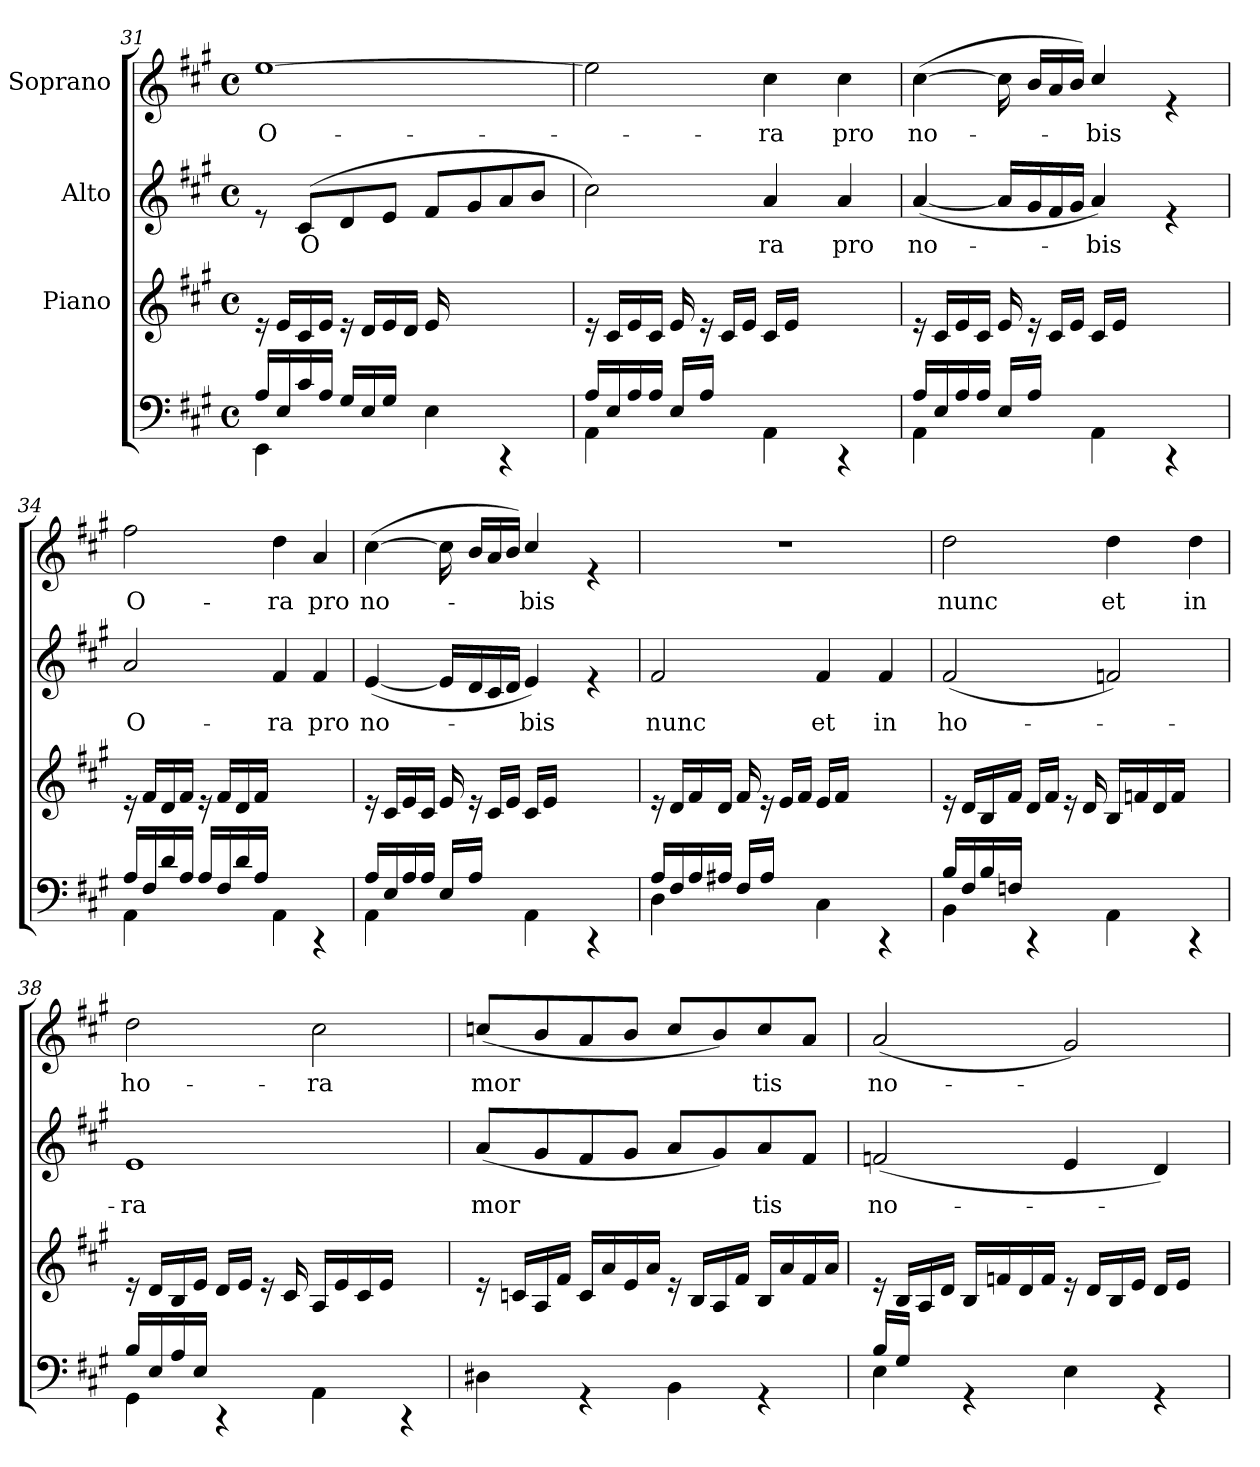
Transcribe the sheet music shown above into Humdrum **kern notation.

**kern	**kern	**kern	**text	**kern	**text
*part4	*part3	*part2	*part2	*part1	*part1
*staff4	*staff3	*staff2	*staff2	*staff1	*staff1
*	*I"Piano	*I"Alto	*	*I"Soprano	*
!!LO:LB:g=z
*clefF4	*clefG2	*clefG2	*	*clefG2	*
*k[f#c#g#]	*k[f#c#g#]	*k[f#c#g#]	*	*k[f#c#g#]	*
*A:	*A:	*A:	*	*A:	*
*M4/4	*M4/4	*M4/4	*	*M4/4	*
*met(c)	*met(c)	*met(c)	*	*met(c)	*
=31	=31	=31	=31	=31	=31
*^	*	*	*	*	*
!	!	!	!	!	!	!LO:LY:b
4EE\	16A/LL	16rd	8re	.	[>1ee	O-
.	16E/	16e/LL	.	.	.	.
!	!	!	!	!LO:LY:b	!	!
.	16c#/	16c#/	(<8c#/L	O	.	.
.	16A/JJ	16e/JJ	.	.	.	.
4ryy	16G#/LL	16rd	8d/	.	.	.
.	16E/	16d/LL	.	.	.	.
.	16G#/JJ	16e/	8e/J	.	.	.
.	2ryy	16d/JJ	.	.	.	.
4E\	.	16e/	8f#/L	.	.	.
.	.	4..ryy	.	.	.	.
.	.	.	8g#/	.	.	.
4rCC	.	.	8a/	.	.	.
.	.	.	8b/J	.	.	.
.	16ryy	.	.	.	.	.
=32	=32	=32	=32	=32	=32	=32
4AA\	16A/LL	16rd	2cc#\)	.	2ee\]	.
.	16E/	16c#/LL	.	.	.	.
.	16A/	16e/	.	.	.	.
.	16A/JJ	16c#/JJ	.	.	.	.
4ryy	16E/LL	16e/	.	.	.	.
.	16A/JJ	16rd	.	.	.	.
.	2ryy	16c#/LL	.	.	.	.
.	.	16e/JJ	.	.	.	.
!	!	!	!	!LO:LY:b	!	!LO:LY:b
4AA\	.	16c#/LL	4a/	ra	4cc#\	-ra
.	.	16e/JJ	.	.	.	.
.	.	4.ryy	.	.	.	.
!	!	!	!	!LO:LY:b	!	!LO:LY:b
4rCC	.	.	4a/	pro	4cc#\	pro
.	8ryy	.	.	.	.	.
=33	=33	=33	=33	=33	=33	=33
!	!	!	!	!LO:LY:b	!	!LO:LY:b
*	*	*	*	*	*^	*
4AA\	16A/LL	16rd	(<[<4a/	no-	(>[>4cc#\	4ryy	no-
.	16E/	16c#/LL	.	.	.	.	.
.	16A/	16e/	.	.	.	.	.
.	16A/JJ	16c#/JJ	.	.	.	.	.
4ryy	16E/LL	16e/	16a/LL]	.	16cc#\]	16ryy	.
.	16A/JJ	16rd	16g#/	.	8.ryy	16b/LL	.
.	2ryy	16c#/LL	16f#/	.	.	16a/	.
.	.	16e/JJ	16g#/JJ	.	.	16b/JJ)	.
!	!	!	!	!LO:LY:b	!	!	!LO:LY:b
4AA\	.	16c#/LL	4a/)	-bis	4cc#/	4ryy	-bis
.	.	16e/JJ	.	.	.	.	.
.	.	4.ryy	.	.	.	.	.
4rCC	.	.	4re	.	4ryy	4re	.
.	8ryy	.	.	.	.	.	.
*	*	*	*	*	*v	*v	*
!!LO:LB:g=z
=34	=34	=34	=34	=34	=34	=34
!	!	!	!	!LO:LY:b	!	!LO:LY:b
4AA\	16A/LL	16rd	2a/	O-	2ff#\	O-
.	16F#/	16f#/LL	.	.	.	.
.	16d/	16d/	.	.	.	.
.	16A/JJ	16f#/JJ	.	.	.	.
4ryy	16A/LL	16rd	.	.	.	.
.	16F#/	16f#/LL	.	.	.	.
.	16d/	16d/	.	.	.	.
.	16A/JJ	16f#/JJ	.	.	.	.
!	!	!	!	!LO:LY:b	!	!LO:LY:b
4AA\	2ryy	2ryy	4f#/	-ra	4dd\	-ra
!	!	!	!	!LO:LY:b	!	!LO:LY:b
4rCC	.	.	4f#/	pro	4a/	pro
=35	=35	=35	=35	=35	=35	=35
!	!	!	!	!LO:LY:b	!	!LO:LY:b
*	*	*	*	*	*^	*
4AA\	16A/LL	16rd	(<[<4e/	no-	(>[>4cc#\	4ryy	no-
.	16E/	16c#/LL	.	.	.	.	.
.	16A/	16e/	.	.	.	.	.
.	16A/JJ	16c#/JJ	.	.	.	.	.
4ryy	16E/LL	16e/	16e/LL]	.	16cc#\]	16ryy	.
.	16A/JJ	16rd	16d/	.	8.ryy	16b/LL	.
.	2ryy	16c#/LL	16c#/	.	.	16a/	.
.	.	16e/JJ	16d/JJ	.	.	16b/JJ)	.
!	!	!	!	!LO:LY:b	!	!	!LO:LY:b
4AA\	.	16c#/LL	4e/)	-bis	4cc#/	4ryy	-bis
.	.	16e/JJ	.	.	.	.	.
.	.	4.ryy	.	.	.	.	.
4rCC	.	.	4re	.	4ryy	4re	.
.	8ryy	.	.	.	.	.	.
*	*	*	*	*	*v	*v	*
=36	=36	=36	=36	=36	=36	=36
!	!	!	!	!LO:LY:b	!	!
4D\	16A/LL	16rd	2f#/	nunc	1r	.
.	16F#/	16d/LL	.	.	.	.
.	16A/	16f#/	.	.	.	.
.	16A#X/JJ	16d/JJ	.	.	.	.
4ryy	16F#/LL	16f#/	.	.	.	.
.	16A#/JJ	16rd	.	.	.	.
.	2ryy	16e/LL	.	.	.	.
.	.	16f#/JJ	.	.	.	.
!	!	!	!	!LO:LY:b	!	!
4C#\	.	16e/LL	4f#/	et	.	.
.	.	16f#/JJ	.	.	.	.
.	.	4.ryy	.	.	.	.
!	!	!	!	!LO:LY:b	!	!
4rCC	.	.	4f#/	in	.	.
.	8ryy	.	.	.	.	.
!!LO:PB:g=z
=37	=37	=37	=37	=37	=37	=37
!	!	!	!	!LO:LY:b	!	!LO:LY:b
4BB\	16B/LL	16rd	(<2f#/	ho-	2dd\	nunc
.	16F#/	16d/LL	.	.	.	.
.	16B/	16B/	.	.	.	.
.	16Fn/JJ	16f#/JJ	.	.	.	.
4rCC	2.ryy	16d/LL	.	.	.	.
.	.	16f#/JJ	.	.	.	.
.	.	16rd	.	.	.	.
.	.	16d/	.	.	.	.
!	!	!	!	!	!	!LO:LY:b
4AA\	.	16B/LL	2fn/)	.	4dd\	et
.	.	16fn/	.	.	.	.
.	.	16d/	.	.	.	.
.	.	16f/JJ	.	.	.	.
!	!	!	!	!	!	!LO:LY:b
4rCC	.	4ryy	.	.	4dd\	in
=38	=38	=38	=38	=38	=38	=38
!	!	!	!	!LO:LY:b	!	!LO:LY:b
4GG#\	16B/LL	16rd	1e	-ra	2dd\	ho-
.	16E/	16d/LL	.	.	.	.
.	16A/	16B/	.	.	.	.
.	16E/JJ	16e/JJ	.	.	.	.
4rCC	2.ryy	16d/LL	.	.	.	.
.	.	16e/JJ	.	.	.	.
.	.	16rd	.	.	.	.
.	.	16c#/	.	.	.	.
!	!	!	!	!	!	!LO:LY:b
4AA\	.	16A/LL	.	.	2cc#\	-ra
.	.	16e/	.	.	.	.
.	.	16c#/	.	.	.	.
.	.	16e/JJ	.	.	.	.
4rCC	.	4ryy	.	.	.	.
*v	*v	*	*	*	*	*
=39	=39	=39	=39	=39	=39
!	!	!	!LO:LY:b	!	!LO:LY:b
4D#X\	16rd	(<8a/L	mor	(<8ccn/L	mor
.	16cn/LL	.	.	.	.
.	16A/	8g#/	.	8b/	.
.	16f#/JJ	.	.	.	.
4rGG	16c/LL	8f#/	.	8a/	.
.	16a/	.	.	.	.
.	16e/	8g#/J	.	8b/J	.
.	16a/JJ	.	.	.	.
4BB\	16rd	8a/L	.	8cc/L	.
.	16B/LL	.	.	.	.
.	16A/	8g#/)	.	8b/)	.
.	16f#/JJ	.	.	.	.
!	!	!	!LO:LY:b	!	!LO:LY:b
4rGG	16B/LL	8a/	tis	8cc/	tis
.	16a/	.	.	.	.
.	16f#/	8f#/J	.	8a/J	.
.	16a/JJ	.	.	.	.
!!LO:LB:g=z
=40	=40	=40	=40	=40	=40
*^	*	*	*	*	*
!	!	!	!	!LO:LY:b	!	!LO:LY:b
4E\	16B/LL	16rd	(<2fn/	no-	(<2a/	no-
.	16G#/JJ	16B/LL	.	.	.	.
.	2..ryy	16A/	.	.	.	.
.	.	16d/JJ	.	.	.	.
4rGG	.	16B/LL	.	.	.	.
.	.	16fn/	.	.	.	.
.	.	16d/	.	.	.	.
.	.	16f/JJ	.	.	.	.
4E\	.	16rd	4e/	.	2g#/)	.
.	.	16d/LL	.	.	.	.
.	.	16B/	.	.	.	.
.	.	16e/JJ	.	.	.	.
4rGG	.	16d/LL	4d/)	.	.	.
.	.	16e/JJ	.	.	.	.
.	.	8ryy	.	.	.	.
*v	*v	*	*	*	*	*
=	=	=	=	=	=
*-	*-	*-	*-	*-	*-
